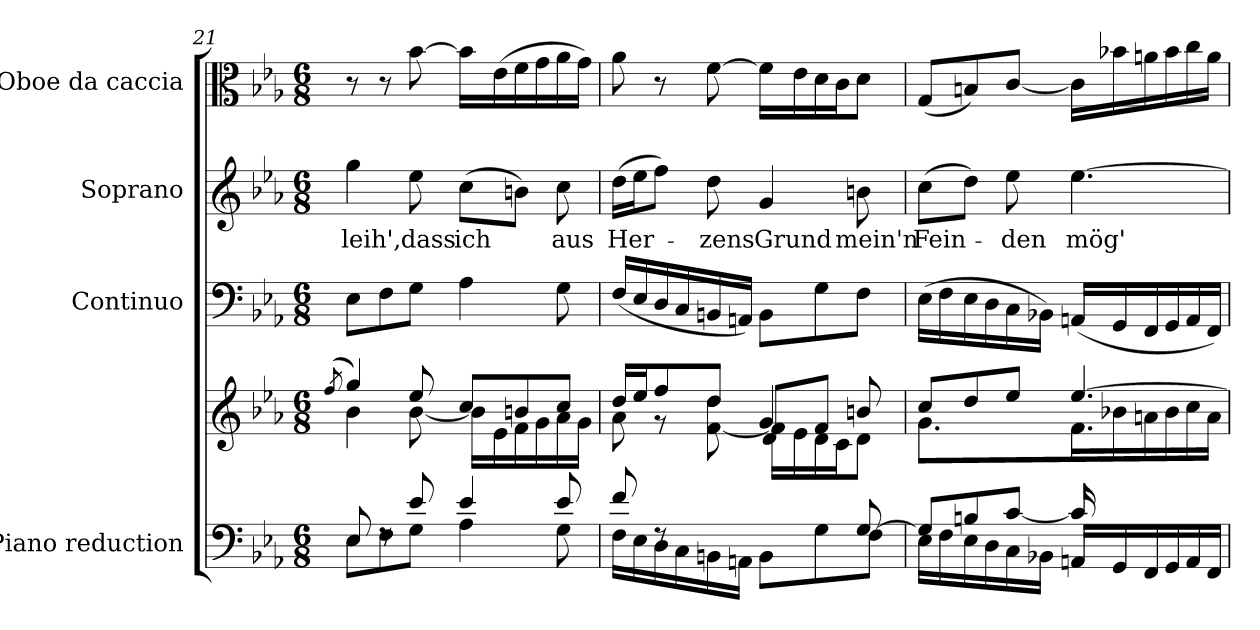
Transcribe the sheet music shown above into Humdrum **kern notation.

**kern	**kern	**kern	**kern	**text	**kern
*part4	*part4	*part3	*part2	*part2	*part1
*staff5	*staff4	*staff3	*staff2	*staff2	*staff1
*I"Piano reduction	*	*I"Continuo	*I"Soprano	*	*I"Oboe da caccia
*I'Pno	*	*	*	*	*I'Ob
*clefF4	*clefG2	*clefF4	*clefG2	*	*clefC3
*k[b-e-a-]	*k[b-e-a-]	*k[b-e-a-]	*k[b-e-a-]	*	*k[b-e-a-]
*M6/8	*M6/8	*M6/8	*M6/8	*	*M6/8
=21	=21	=21	=21	=21	=21
.	(<8qff/	.	.	.	.
*^	*^	*	*	*	*
!	!	!	!	!	!	!LO:LY:b	!
8E-/	8E-\L	4gg/)	4b-\]	8E-\L	4gg\	-leih',	8r
8rF	8F\	.	.	8F\	.	.	8r
!	!	!	!	!	!	!LO:LY:b	!
8e-/	8G\J	8ee-/	[8b-\	8G\J	8ee-\	dass	[8b-\
!	!	!	!	!	!	!LO:LY:b	!
4e-/	4A-\	8cc/L	16b-\LL]	4A-\	(>8cc\L	ich	16b-\LL]
.	.	.	16e-\	.	.	.	(>16e-\
.	.	8bn/	16f\	.	8bn\J)	.	16f\
.	.	.	16g\	.	.	.	16g\
!	!	!	!	!	!	!LO:LY:b	!
8e-/	8G\	8cc/J	16a-\	8G\	8cc\	aus	16a-\
.	.	.	16g\JJ	.	.	.	16g\JJ)
=22	=22	=22	=22	=22	=22	=22	=22
*	*	*	*^	*	*	*	*
!	!	!	!	!	!	!	!LO:LY:b	!
8f/	16F\LL	16dd/LL	8a-\	4.ryy	(<16F/LL	(>16dd\LL	Her-	8a-\
.	16E-\	16ee-/J	.	.	16E-/	16ee-\J	.	.
8rF	16D\	8ff/	8r	.	16D/	8ff\J)	.	8r
.	16C\	.	.	.	16C/	.	.	.
!	!	!	!	!	!	!	!LO:LY:b	!
8ryy	16BBn\	8dd/J	[8f\ 8dd\	.	16BBn/	8dd\	-zens	[8f\
.	16AAn\JJ	.	.	.	16AAn/JJ)	.	.	.
!	!	!	!	!	!	!	!LO:LY:b	!
4ryy	8BB\L	4g/	16f\LL]	8d/L	8BB\L	4g/	Grund	16f\LL]
.	.	.	16e-\	.	.	.	.	16e-\
.	8G\	.	16d\	8f/J	8G\	.	.	16d\
.	.	.	16c\J	.	.	.	.	16c\J
!	!	!	!	!	!	!	!LO:LY:b	!
[8G/	8F\J	8bn/	8d\J	8ryy	8F\J	8bn\	mein'n	8d\J
!!LO:LB:g=z
=23	=23	=23	=23	=23	=23	=23	=23	=23
*	*^	*	*	*	*	*	*	*
!	!	!	!	!	!	!	!	!LO:LY:b	!
4.ryy	8G/L]	16E-\LL	8cc/L	4.g\	4.ryy	(>16E-\LL	(>8cc\L	Fein-	(<8G/L
.	.	16F\	.	.	.	16F\	.	.	.
.	8Bn/	16E-\	8dd/	.	.	16E-\	8dd\J)	.	8Bn/)
.	.	16D\	.	.	.	16D\	.	.	.
!	!	!	!	!	!	!	!	!LO:LY:b	!
.	[8c/J	16C\	8ee-/J	.	.	16C\	8ee-\	-den	[8c/J
.	.	16BB-X\JJ	.	.	.	16BB-X\JJ)	.	.	.
!	!	!	!	!	!	!	!	!LO:LY:b	!
16c/LL]	4.ryy	16AAn/LL	[4.ee-/	16ryy	4.f\	(<16AAn/LL	[4.ee-\	mög'	16c\LL]
4ryy	.	16GG/	.	16b-X\	.	16GG/	.	.	16b-X\
.	.	16FF/	.	16an\	.	16FF/	.	.	16an\
.	.	16GG/	.	16b-\	.	16GG/	.	.	16b-\
.	.	16AA/	.	16cc\	.	16AA/	.	.	16cc\
16ryy	.	16FF/JJ	.	16a\JJ	.	16FF/JJ)	.	.	16a\JJ
*v	*v	*v	*	*	*	*	*	*	*
*	*v	*v	*v	*	*	*	*
=	=	=	=	=	=
*-	*-	*-	*-	*-	*-
